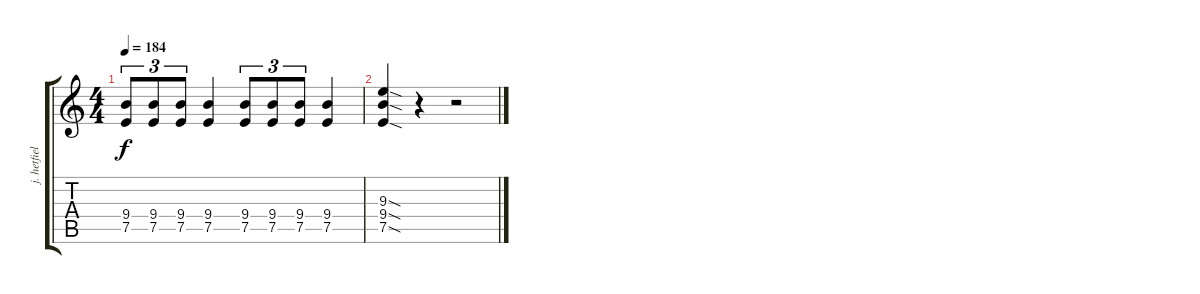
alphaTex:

\track ("j. hetfield - rhythm guitar" "j. hetfiel") {instrument distortionguitar}
\staff {score tabs}
\tuning (E4 B3 G3 D3 A2 E2) {hide}
\ts (4 4)
\tempo 184
\clef g2
\ks c
(9.4 7.5).8{tu (3 2) dy f} (9.4 7.5).8{tu (3 2)} (9.4 7.5).8{tu (3 2)} (9.4 7.5).4 (9.4 7.5).8{tu (3 2)} (9.4 7.5).8{tu (3 2)} (9.4 7.5).8{tu (3 2)} (9.4 7.5).4 |
(9.3{sod} 9.4{sod} 7.5{sod}).4 r.4 r.2
